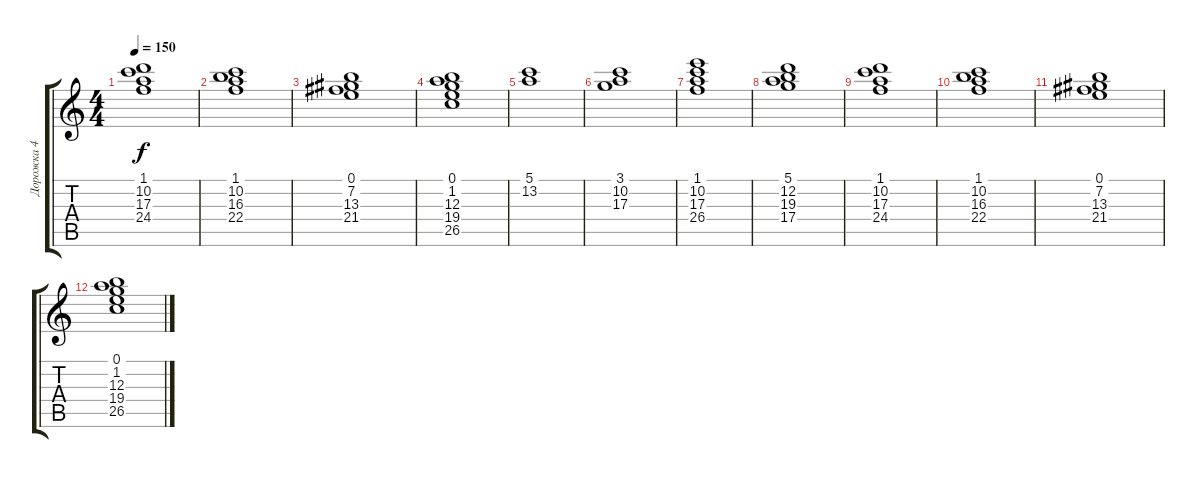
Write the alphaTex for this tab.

\track ("Дорожка 4" "Дорожка 4") {instrument acousticguitarsteel}
\staff {score tabs}
\tuning (E4 B3 G3 D3 A2 E2) {hide}
\ts (4 4)
\tempo 150
\clef g2
\ks c
(1.1 10.2 17.3 24.4).1{dy f} |
(1.1 10.2 16.3 22.4).1 |
(0.1 7.2 13.3 21.4).1 |
(0.1 1.2 12.3 19.4 26.5).1 |
(5.1 13.2).1 |
(3.1 10.2 17.3).1 |
(1.1 10.2 17.3 26.4).1 |
(5.1 12.2 19.3 17.4).1 |
(1.1 10.2 17.3 24.4).1 |
(1.1 10.2 16.3 22.4).1 |
(0.1 7.2 13.3 21.4).1 |
(0.1 1.2 12.3 19.4 26.5).1
